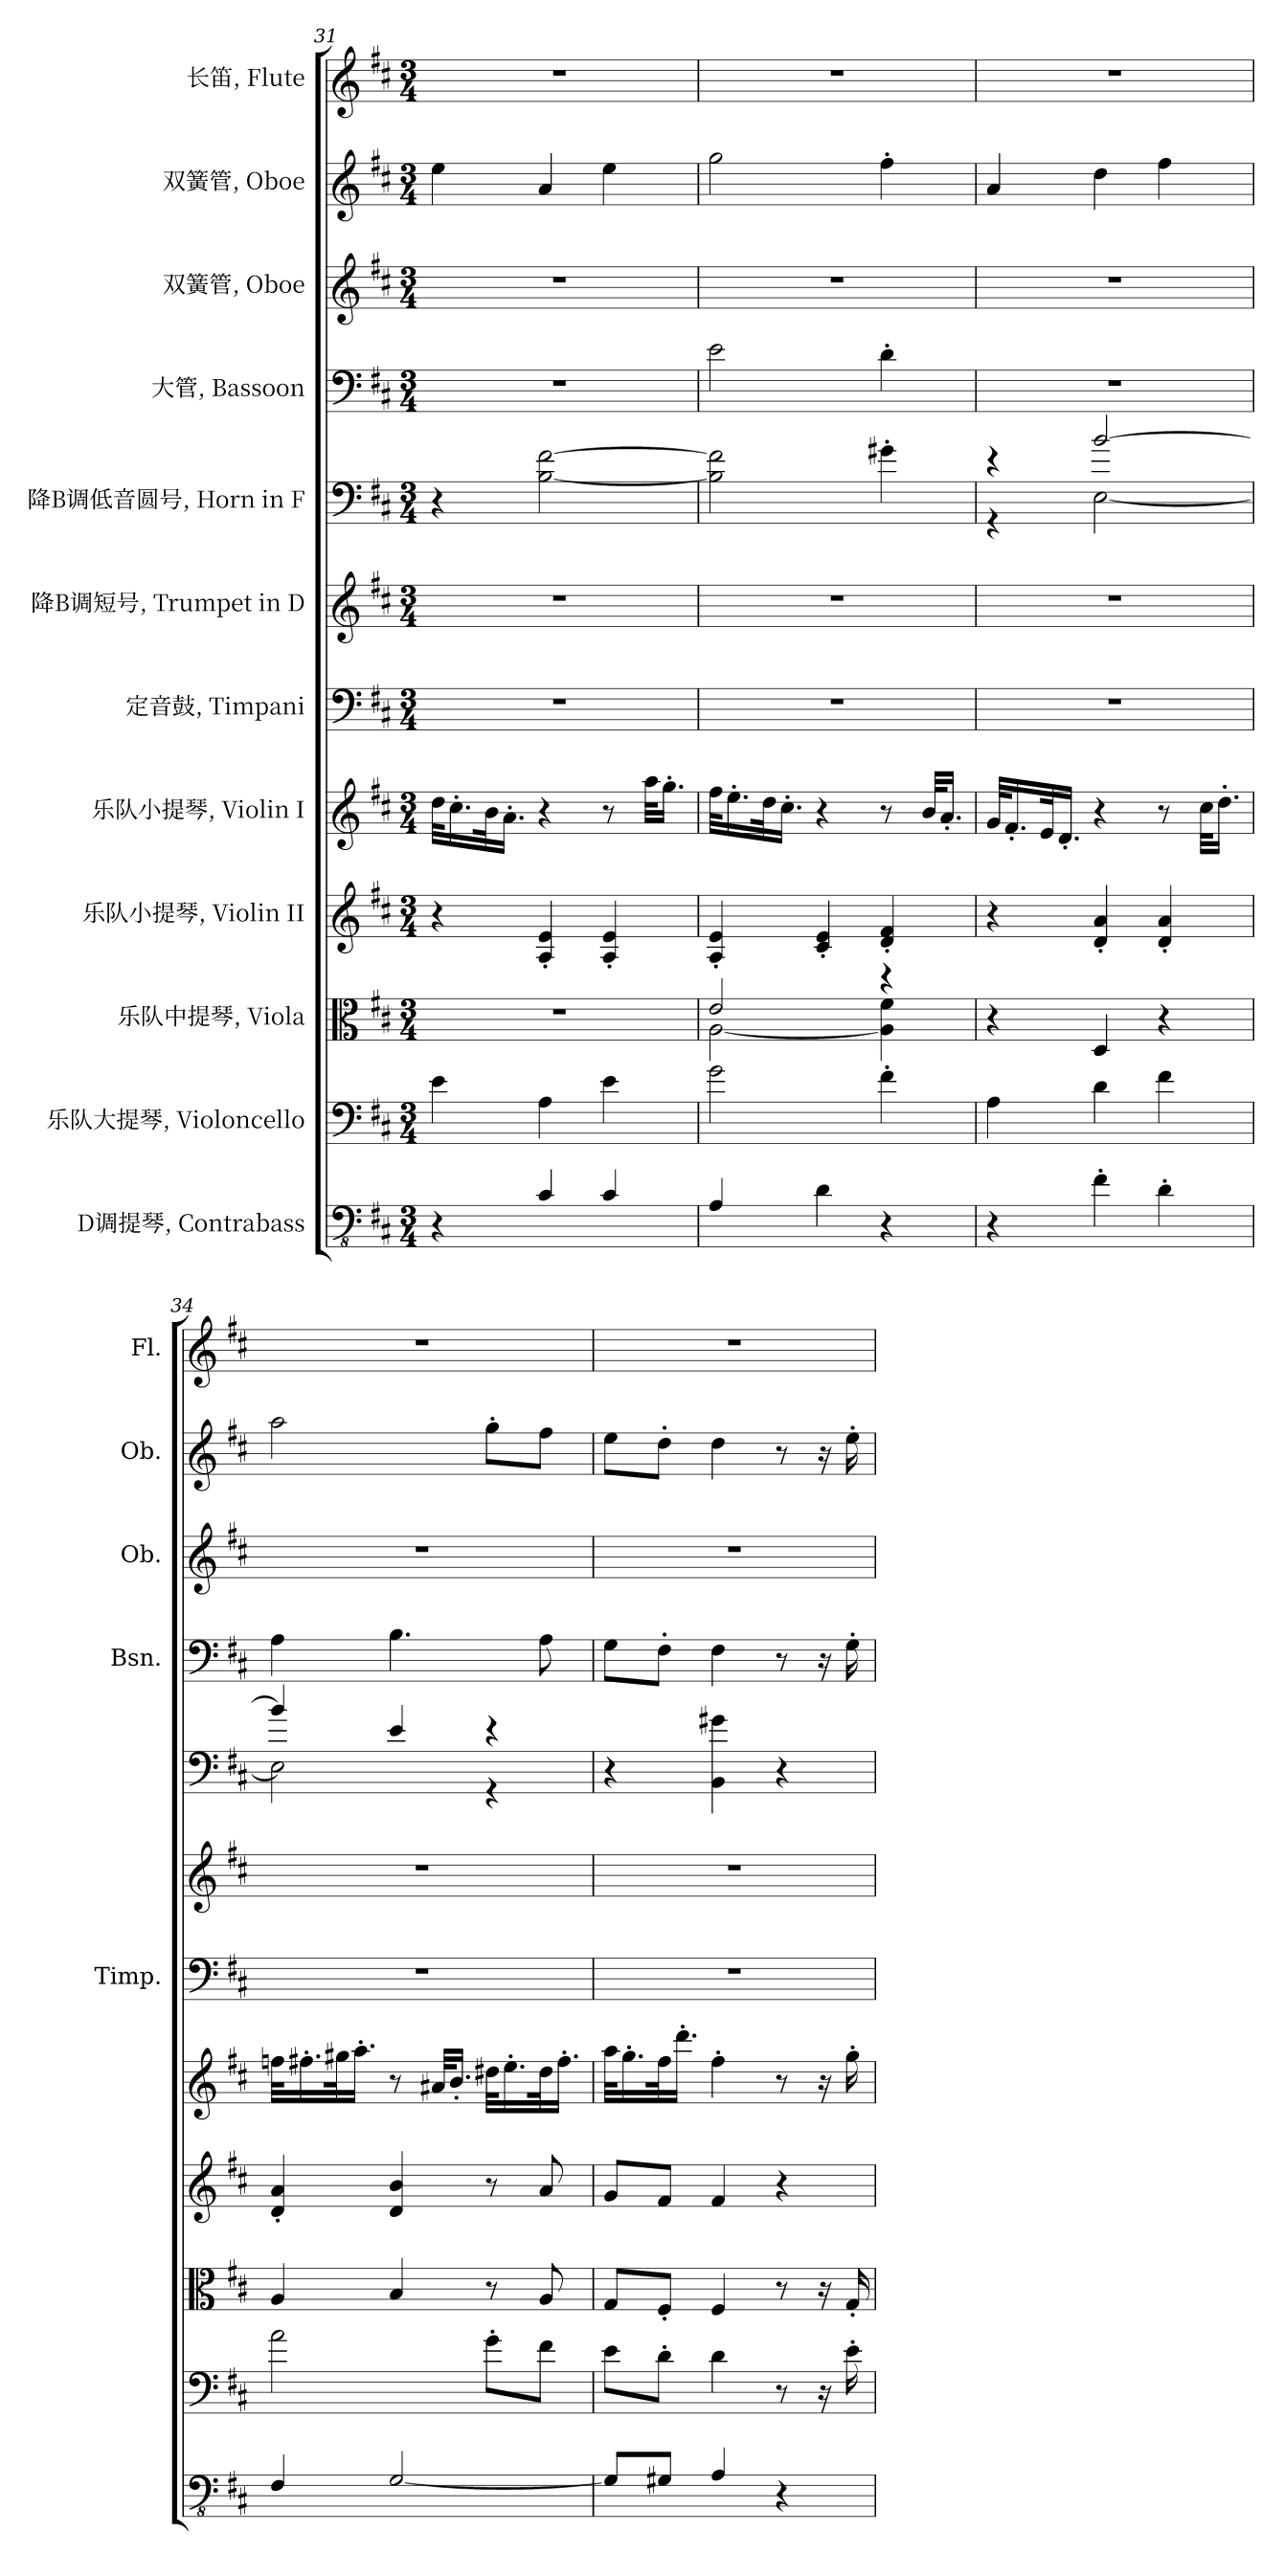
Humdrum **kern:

**kern	**kern	**kern	**kern	**kern	**kern	**kern	**kern	**kern	**kern	**kern	**kern
*part12	*part11	*part10	*part9	*part8	*part7	*part6	*part5	*part4	*part3	*part2	*part1
*staff12	*staff11	*staff10	*staff9	*staff8	*staff7	*staff6	*staff5	*staff4	*staff3	*staff2	*staff1
*I"D调提琴, Contrabass	*I"乐队大提琴, Violoncello	*I"乐队中提琴, Viola	*I"乐队小提琴, Violin II	*I"乐队小提琴, Violin I	*I"定音鼓, Timpani	*I"降B调短号, Trumpet in D	*I"降B调低音圆号, Horn in F	*I"大管, Bassoon	*I"双簧管, Oboe	*I"双簧管, Oboe	*I"长笛, Flute
*	*	*	*	*	*I'Timp.	*	*	*I'Bsn.	*I'Ob.	*I'Ob.	*I'Fl.
*clefFv4	*clefF4	*clefC3	*clefG2	*clefG2	*clefF4	*clefG2	*clefF4	*clefF4	*clefG2	*clefG2	*clefG2
*ITrd7c12	*	*	*	*	*	*ITrd1c2	*ITrd1c2	*	*	*	*
*k[f#c#]	*k[f#c#]	*k[f#c#]	*k[f#c#]	*k[f#c#]	*k[f#c#]	*k[]	*k[]	*k[f#c#]	*k[f#c#]	*k[f#c#]	*k[f#c#]
*M3/4	*M3/4	*M3/4	*M3/4	*M3/4	*M3/4	*M3/4	*M3/4	*M3/4	*M3/4	*M3/4	*M3/4
=31	=31	=31	=31	=31	=31	=31	=31	=31	=31	=31	=31
4r	4e\	2.r	4r	32dd\KLL	2.r	2.r	4r	2.r	2.r	4ee\	2.r
.	.	.	.	16.cc#'\	.	.	.	.	.	.	.
.	.	.	.	32b\K	.	.	.	.	.	.	.
.	.	.	.	16.a'\JJ	.	.	.	.	.	.	.
4CC#/	4A\	.	4A/' 4e/'	4r	.	.	[2A\ [2e\	.	.	4a/	.
4CC#/	4e\	.	4A/' 4e/'	8r	.	.	.	.	.	4ee\	.
.	.	.	.	32aa\KLL	.	.	.	.	.	.	.
.	.	.	.	16.gg'\JJ	.	.	.	.	.	.	.
=32	=32	=32	=32	=32	=32	=32	=32	=32	=32	=32	=32
*	*	*^	*	*	*	*	*	*	*	*	*
4AAA/	2g\	2e/	[2A\	4A/' 4e/'	32ff#\KLL	2.r	2.r	2A\] 2e\]	2e\	2.r	2gg\	2.r
.	.	.	.	.	16.ee'\	.	.	.	.	.	.	.
.	.	.	.	.	32dd\K	.	.	.	.	.	.	.
.	.	.	.	.	16.cc#'\JJ	.	.	.	.	.	.	.
4DD\	.	.	.	4c#/' 4e/'	4r	.	.	.	.	.	.	.
4r	4f#'\	4r	4A\] 4f#\	4d/' 4f#/'	8r	.	.	4f#X'\	4d'\	.	4ff#'\	.
.	.	.	.	.	32b/KLL	.	.	.	.	.	.	.
.	.	.	.	.	16.a'/JJ	.	.	.	.	.	.	.
*	*	*v	*v	*	*	*	*	*	*	*	*	*
!!LO:PB:g=z
=33	=33	=33	=33	=33	=33	=33	=33	=33	=33	=33	=33
*	*	*	*	*	*	*	*^	*	*	*	*
4r	4A\	4r	4r	32g/KLL	2.r	2.r	4r	4r	2.r	2.r	4a/	2.r
.	.	.	.	16.f#'/	.	.	.	.	.	.	.	.
.	.	.	.	32e/K	.	.	.	.	.	.	.	.
.	.	.	.	16.d'/JJ	.	.	.	.	.	.	.	.
4FF#'\	4d\	4D/	4d/' 4a/'	4r	.	.	[2a/	[2D\	.	.	4dd\	.
4DD'\	4f#\	4r	4d/' 4a/'	8r	.	.	.	.	.	.	4ff#\	.
.	.	.	.	32cc#\KLL	.	.	.	.	.	.	.	.
.	.	.	.	16.dd'\JJ	.	.	.	.	.	.	.	.
=34	=34	=34	=34	=34	=34	=34	=34	=34	=34	=34	=34	=34
4FFF#/	2a\	4A/	4d/' 4a/'	32ffn\KLL	2.r	2.r	4a/]	2D\]	4A\	2.r	2aa\	2.r
.	.	.	.	16.ff#X'\	.	.	.	.	.	.	.	.
.	.	.	.	32gg#X\K	.	.	.	.	.	.	.	.
.	.	.	.	16.aa'\JJ	.	.	.	.	.	.	.	.
[2GGG/	.	4B/	4d/ 4b/	8r	.	.	4d/	.	4.B\	.	.	.
.	.	.	.	32a#X/KLL	.	.	.	.	.	.	.	.
.	.	.	.	16.b'/JJ	.	.	.	.	.	.	.	.
.	8g'\L	8r	8r	32dd#X\KLL	.	.	4r	4r	.	.	8gg'\L	.
.	.	.	.	16.ee'\	.	.	.	.	.	.	.	.
.	8f#\J	8A/	8a/	32dd#\K	.	.	.	.	8A\	.	8ff#\J	.
.	.	.	.	16.ff#'\JJ	.	.	.	.	.	.	.	.
*	*	*	*	*	*	*	*v	*v	*	*	*	*
=35	=35	=35	=35	=35	=35	=35	=35	=35	=35	=35	=35
8GGG/L]	8e\L	8G/L	8g/L	32aa\KLL	2.r	2.r	4r	8G\L	2.r	8ee\L	2.r
.	.	.	.	16.gg'\	.	.	.	.	.	.	.
8GGG#X/J	8d'\J	8F#'/J	8f#/J	32ff#\K	.	.	.	8F#'\J	.	8dd'\J	.
.	.	.	.	16.ddd'\JJ	.	.	.	.	.	.	.
4AAA/	4d\	4F#/	4f#/	4ff#'\	.	.	4AA\ 4f#X\	4F#\	.	4dd\	.
4r	8r	8r	4r	8r	.	.	4r	8r	.	8r	.
.	16r	16r	.	16r	.	.	.	16r	.	16r	.
.	16e'\	16G'/	.	16gg'\	.	.	.	16G'\	.	16ee'\	.
=	=	=	=	=	=	=	=	=	=	=	=
*-	*-	*-	*-	*-	*-	*-	*-	*-	*-	*-	*-
